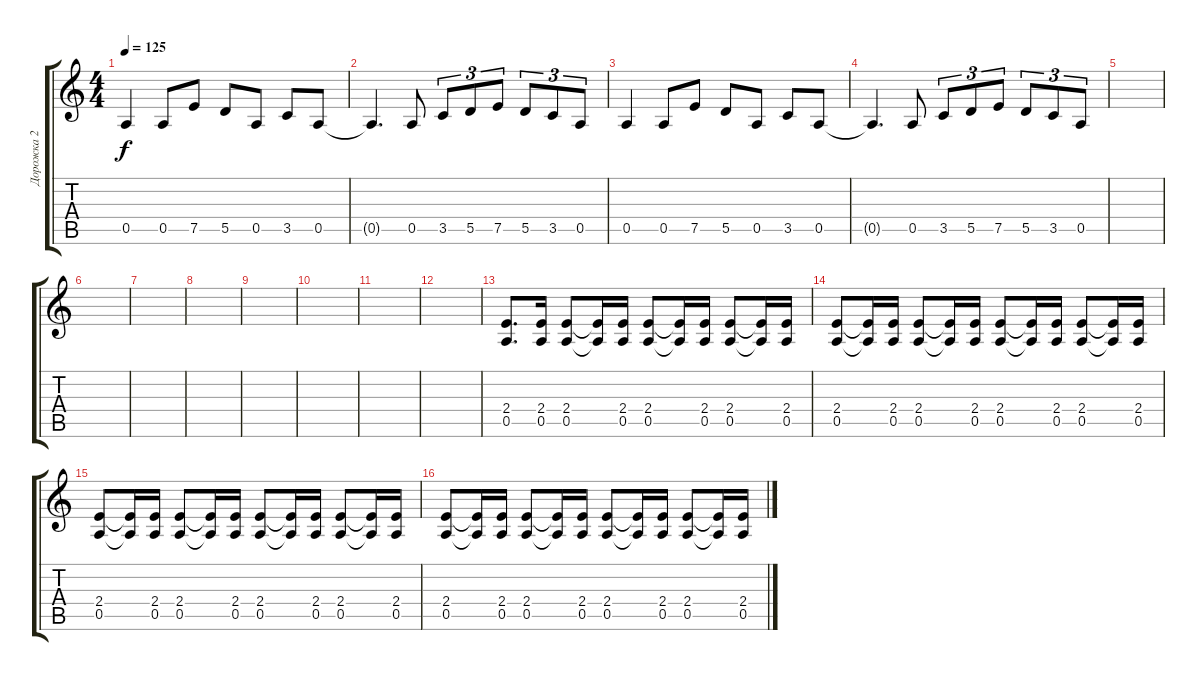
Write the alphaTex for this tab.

\track ("Дорожка 2" "Дорожка 2") {instrument overdrivenguitar}
\staff {score tabs}
\tuning (E4 B3 G3 D3 A2 D2) {hide}
\ts (4 4)
\tempo 125
\clef g2
\ks c
0.5.4{dy f} 0.5.8 7.5.8 5.5.8 0.5.8 3.5.8 0.5.8 |
0.5{t}.4{d} 0.5.8 3.5.8{tu (3 2)} 5.5.8{tu (3 2)} 7.5.8{tu (3 2)} 5.5.8{tu (3 2)} 3.5.8{tu (3 2)} 0.5.8{tu (3 2)} |
0.5.4 0.5.8 7.5.8 5.5.8 0.5.8 3.5.8 0.5.8 |
0.5{t}.4{d} 0.5.8 3.5.8{tu (3 2)} 5.5.8{tu (3 2)} 7.5.8{tu (3 2)} 5.5.8{tu (3 2)} 3.5.8{tu (3 2)} 0.5.8{tu (3 2)} |
|
|
|
|
|
|
|
|
(2.4 0.5).8{d} (2.4 0.5).16 (2.4 0.5).8 (2.4{t} 0.5{t}).16 (2.4 0.5).16 (2.4 0.5).8 (2.4{t} 0.5{t}).16 (2.4 0.5).16 (2.4 0.5).8 (2.4{t} 0.5{t}).16 (2.4 0.5).16 |
(2.4 0.5).8 (2.4{t} 0.5{t}).16 (2.4 0.5).16 (2.4 0.5).8 (2.4{t} 0.5{t}).16 (2.4 0.5).16 (2.4 0.5).8 (2.4{t} 0.5{t}).16 (2.4 0.5).16 (2.4 0.5).8 (2.4{t} 0.5{t}).16 (2.4 0.5).16 |
(2.4 0.5).8 (2.4{t} 0.5{t}).16 (2.4 0.5).16 (2.4 0.5).8 (2.4{t} 0.5{t}).16 (2.4 0.5).16 (2.4 0.5).8 (2.4{t} 0.5{t}).16 (2.4 0.5).16 (2.4 0.5).8 (2.4{t} 0.5{t}).16 (2.4 0.5).16 |
(2.4 0.5).8 (2.4{t} 0.5{t}).16 (2.4 0.5).16 (2.4 0.5).8 (2.4{t} 0.5{t}).16 (2.4 0.5).16 (2.4 0.5).8 (2.4{t} 0.5{t}).16 (2.4 0.5).16 (2.4 0.5).8 (2.4{t} 0.5{t}).16 (2.4 0.5).16
